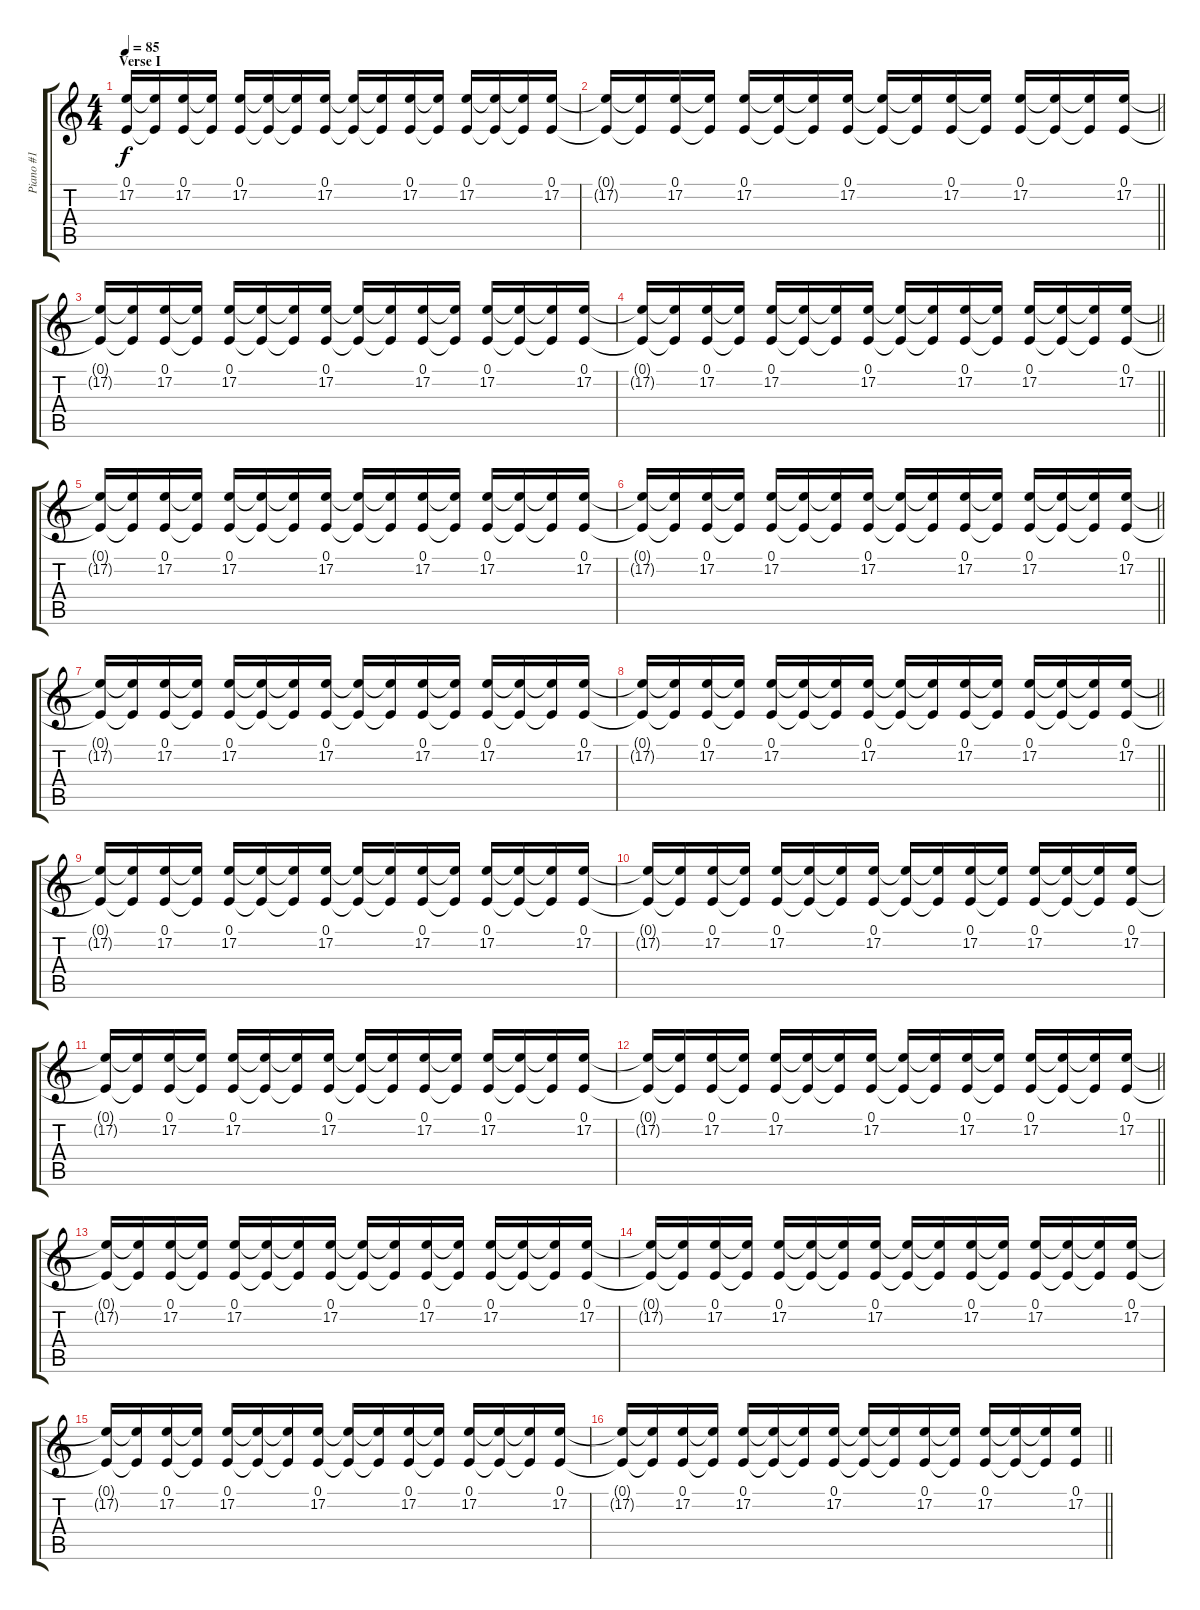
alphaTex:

\track ("Piano #1" "Piano #1") {instrument acousticgrandpiano}
\staff {score tabs}
\tuning (E4 B3 G3 D3 A2 E2) {hide}
\ts (4 4)
\section ("" "Verse I")
\tempo 85
\clef g2
\ks c
(0.1{t} 17.2{t}).16{dy f} (0.1{t} 17.2{t}).16 (0.1 17.2).16{volume 9 balance 12} (0.1{t} 17.2{t}).16 (0.1 17.2).16{volume 16 balance 8} (0.1{t} 17.2{t}).16 (0.1{t} 17.2{t}).16 (0.1 17.2).16{volume 11 balance 3} (0.1{t} 17.2{t}).16 (0.1{t} 17.2{t}).16 (0.1 17.2).16{volume 9 balance 12} (0.1{t} 17.2{t}).16 (0.1 17.2).16{volume 16 balance 8} (0.1{t} 17.2{t}).16 (0.1{t} 17.2{t}).16 (0.1 17.2).16{volume 11 balance 3} |
\barLineRight lightlight
(0.1{t} 17.2{t}).16 (0.1{t} 17.2{t}).16 (0.1 17.2).16{volume 9 balance 12} (0.1{t} 17.2{t}).16 (0.1 17.2).16{volume 16 balance 8} (0.1{t} 17.2{t}).16 (0.1{t} 17.2{t}).16 (0.1 17.2).16{volume 11 balance 3} (0.1{t} 17.2{t}).16 (0.1{t} 17.2{t}).16 (0.1 17.2).16{volume 9 balance 12} (0.1{t} 17.2{t}).16 (0.1 17.2).16{volume 16 balance 8} (0.1{t} 17.2{t}).16 (0.1{t} 17.2{t}).16 (0.1 17.2).16{volume 11 balance 3} |
(0.1{t} 17.2{t}).16 (0.1{t} 17.2{t}).16 (0.1 17.2).16{volume 9 balance 12} (0.1{t} 17.2{t}).16 (0.1 17.2).16{volume 16 balance 8} (0.1{t} 17.2{t}).16 (0.1{t} 17.2{t}).16 (0.1 17.2).16{volume 11 balance 3} (0.1{t} 17.2{t}).16 (0.1{t} 17.2{t}).16 (0.1 17.2).16{volume 9 balance 12} (0.1{t} 17.2{t}).16 (0.1 17.2).16{volume 16 balance 8} (0.1{t} 17.2{t}).16 (0.1{t} 17.2{t}).16 (0.1 17.2).16{volume 11 balance 3} |
\barLineRight lightlight
(0.1{t} 17.2{t}).16 (0.1{t} 17.2{t}).16 (0.1 17.2).16{volume 9 balance 12} (0.1{t} 17.2{t}).16 (0.1 17.2).16{volume 16 balance 8} (0.1{t} 17.2{t}).16 (0.1{t} 17.2{t}).16 (0.1 17.2).16{volume 11 balance 3} (0.1{t} 17.2{t}).16 (0.1{t} 17.2{t}).16 (0.1 17.2).16{volume 9 balance 12} (0.1{t} 17.2{t}).16 (0.1 17.2).16{volume 16 balance 8} (0.1{t} 17.2{t}).16 (0.1{t} 17.2{t}).16 (0.1 17.2).16{volume 11 balance 3} |
(0.1{t} 17.2{t}).16 (0.1{t} 17.2{t}).16 (0.1 17.2).16{volume 9 balance 12} (0.1{t} 17.2{t}).16 (0.1 17.2).16{volume 16 balance 8} (0.1{t} 17.2{t}).16 (0.1{t} 17.2{t}).16 (0.1 17.2).16{volume 11 balance 3} (0.1{t} 17.2{t}).16 (0.1{t} 17.2{t}).16 (0.1 17.2).16{volume 9 balance 12} (0.1{t} 17.2{t}).16 (0.1 17.2).16{volume 16 balance 8} (0.1{t} 17.2{t}).16 (0.1{t} 17.2{t}).16 (0.1 17.2).16{volume 11 balance 3} |
\barLineRight lightlight
(0.1{t} 17.2{t}).16 (0.1{t} 17.2{t}).16 (0.1 17.2).16{volume 9 balance 12} (0.1{t} 17.2{t}).16 (0.1 17.2).16{volume 16 balance 8} (0.1{t} 17.2{t}).16 (0.1{t} 17.2{t}).16 (0.1 17.2).16{volume 11 balance 3} (0.1{t} 17.2{t}).16 (0.1{t} 17.2{t}).16 (0.1 17.2).16{volume 9 balance 12} (0.1{t} 17.2{t}).16 (0.1 17.2).16{volume 16 balance 8} (0.1{t} 17.2{t}).16 (0.1{t} 17.2{t}).16 (0.1 17.2).16{volume 11 balance 3} |
(0.1{t} 17.2{t}).16 (0.1{t} 17.2{t}).16 (0.1 17.2).16{volume 9 balance 12} (0.1{t} 17.2{t}).16 (0.1 17.2).16{volume 16 balance 8} (0.1{t} 17.2{t}).16 (0.1{t} 17.2{t}).16 (0.1 17.2).16{volume 11 balance 3} (0.1{t} 17.2{t}).16 (0.1{t} 17.2{t}).16 (0.1 17.2).16{volume 9 balance 12} (0.1{t} 17.2{t}).16 (0.1 17.2).16{volume 16 balance 8} (0.1{t} 17.2{t}).16 (0.1{t} 17.2{t}).16 (0.1 17.2).16{volume 11 balance 3} |
\barLineRight lightlight
(0.1{t} 17.2{t}).16 (0.1{t} 17.2{t}).16 (0.1 17.2).16{volume 9 balance 12} (0.1{t} 17.2{t}).16 (0.1 17.2).16{volume 16 balance 8} (0.1{t} 17.2{t}).16 (0.1{t} 17.2{t}).16 (0.1 17.2).16{volume 11 balance 3} (0.1{t} 17.2{t}).16 (0.1{t} 17.2{t}).16 (0.1 17.2).16{volume 9 balance 12} (0.1{t} 17.2{t}).16 (0.1 17.2).16{volume 16 balance 8} (0.1{t} 17.2{t}).16 (0.1{t} 17.2{t}).16 (0.1 17.2).16{volume 11 balance 3} |
(0.1{t} 17.2{t}).16 (0.1{t} 17.2{t}).16 (0.1 17.2).16{volume 9 balance 12} (0.1{t} 17.2{t}).16 (0.1 17.2).16{volume 16 balance 8} (0.1{t} 17.2{t}).16 (0.1{t} 17.2{t}).16 (0.1 17.2).16{volume 11 balance 3} (0.1{t} 17.2{t}).16 (0.1{t} 17.2{t}).16 (0.1 17.2).16{volume 9 balance 12} (0.1{t} 17.2{t}).16 (0.1 17.2).16{volume 16 balance 8} (0.1{t} 17.2{t}).16 (0.1{t} 17.2{t}).16 (0.1 17.2).16{volume 11 balance 3} |
(0.1{t} 17.2{t}).16 (0.1{t} 17.2{t}).16 (0.1 17.2).16{volume 9 balance 12} (0.1{t} 17.2{t}).16 (0.1 17.2).16{volume 16 balance 8} (0.1{t} 17.2{t}).16 (0.1{t} 17.2{t}).16 (0.1 17.2).16{volume 11 balance 3} (0.1{t} 17.2{t}).16 (0.1{t} 17.2{t}).16 (0.1 17.2).16{volume 9 balance 12} (0.1{t} 17.2{t}).16 (0.1 17.2).16{volume 16 balance 8} (0.1{t} 17.2{t}).16 (0.1{t} 17.2{t}).16 (0.1 17.2).16{volume 11 balance 3} |
(0.1{t} 17.2{t}).16 (0.1{t} 17.2{t}).16 (0.1 17.2).16{volume 9 balance 12} (0.1{t} 17.2{t}).16 (0.1 17.2).16{volume 16 balance 8} (0.1{t} 17.2{t}).16 (0.1{t} 17.2{t}).16 (0.1 17.2).16{volume 11 balance 3} (0.1{t} 17.2{t}).16 (0.1{t} 17.2{t}).16 (0.1 17.2).16{volume 9 balance 12} (0.1{t} 17.2{t}).16 (0.1 17.2).16{volume 16 balance 8} (0.1{t} 17.2{t}).16 (0.1{t} 17.2{t}).16 (0.1 17.2).16{volume 11 balance 3} |
\barLineRight lightlight
(0.1{t} 17.2{t}).16 (0.1{t} 17.2{t}).16 (0.1 17.2).16{volume 9 balance 12} (0.1{t} 17.2{t}).16 (0.1 17.2).16{volume 16 balance 8} (0.1{t} 17.2{t}).16 (0.1{t} 17.2{t}).16 (0.1 17.2).16{volume 11 balance 3} (0.1{t} 17.2{t}).16 (0.1{t} 17.2{t}).16 (0.1 17.2).16{volume 9 balance 12} (0.1{t} 17.2{t}).16 (0.1 17.2).16{volume 16 balance 8} (0.1{t} 17.2{t}).16 (0.1{t} 17.2{t}).16 (0.1 17.2).16{volume 11 balance 3} |
(0.1{t} 17.2{t}).16 (0.1{t} 17.2{t}).16 (0.1 17.2).16{volume 9 balance 12} (0.1{t} 17.2{t}).16 (0.1 17.2).16{volume 16 balance 8} (0.1{t} 17.2{t}).16 (0.1{t} 17.2{t}).16 (0.1 17.2).16{volume 11 balance 3} (0.1{t} 17.2{t}).16 (0.1{t} 17.2{t}).16 (0.1 17.2).16{volume 9 balance 12} (0.1{t} 17.2{t}).16 (0.1 17.2).16{volume 16 balance 8} (0.1{t} 17.2{t}).16 (0.1{t} 17.2{t}).16 (0.1 17.2).16{volume 11 balance 3} |
(0.1{t} 17.2{t}).16 (0.1{t} 17.2{t}).16 (0.1 17.2).16{volume 9 balance 12} (0.1{t} 17.2{t}).16 (0.1 17.2).16{volume 16 balance 8} (0.1{t} 17.2{t}).16 (0.1{t} 17.2{t}).16 (0.1 17.2).16{volume 11 balance 3} (0.1{t} 17.2{t}).16 (0.1{t} 17.2{t}).16 (0.1 17.2).16{volume 9 balance 12} (0.1{t} 17.2{t}).16 (0.1 17.2).16{volume 16 balance 8} (0.1{t} 17.2{t}).16 (0.1{t} 17.2{t}).16 (0.1 17.2).16{volume 11 balance 3} |
(0.1{t} 17.2{t}).16 (0.1{t} 17.2{t}).16 (0.1 17.2).16{volume 9 balance 12} (0.1{t} 17.2{t}).16 (0.1 17.2).16{volume 16 balance 8} (0.1{t} 17.2{t}).16 (0.1{t} 17.2{t}).16 (0.1 17.2).16{volume 11 balance 3} (0.1{t} 17.2{t}).16 (0.1{t} 17.2{t}).16 (0.1 17.2).16{volume 9 balance 12} (0.1{t} 17.2{t}).16 (0.1 17.2).16{volume 16 balance 8} (0.1{t} 17.2{t}).16 (0.1{t} 17.2{t}).16 (0.1 17.2).16{volume 11 balance 3} |
\barLineRight lightlight
(0.1{t} 17.2{t}).16 (0.1{t} 17.2{t}).16 (0.1 17.2).16{volume 9 balance 12} (0.1{t} 17.2{t}).16 (0.1 17.2).16{volume 16 balance 8} (0.1{t} 17.2{t}).16 (0.1{t} 17.2{t}).16 (0.1 17.2).16{volume 11 balance 3} (0.1{t} 17.2{t}).16 (0.1{t} 17.2{t}).16 (0.1 17.2).16{volume 9 balance 12} (0.1{t} 17.2{t}).16 (0.1 17.2).16{volume 16 balance 8} (0.1{t} 17.2{t}).16 (0.1{t} 17.2{t}).16 (0.1 17.2).16{volume 11 balance 3}
